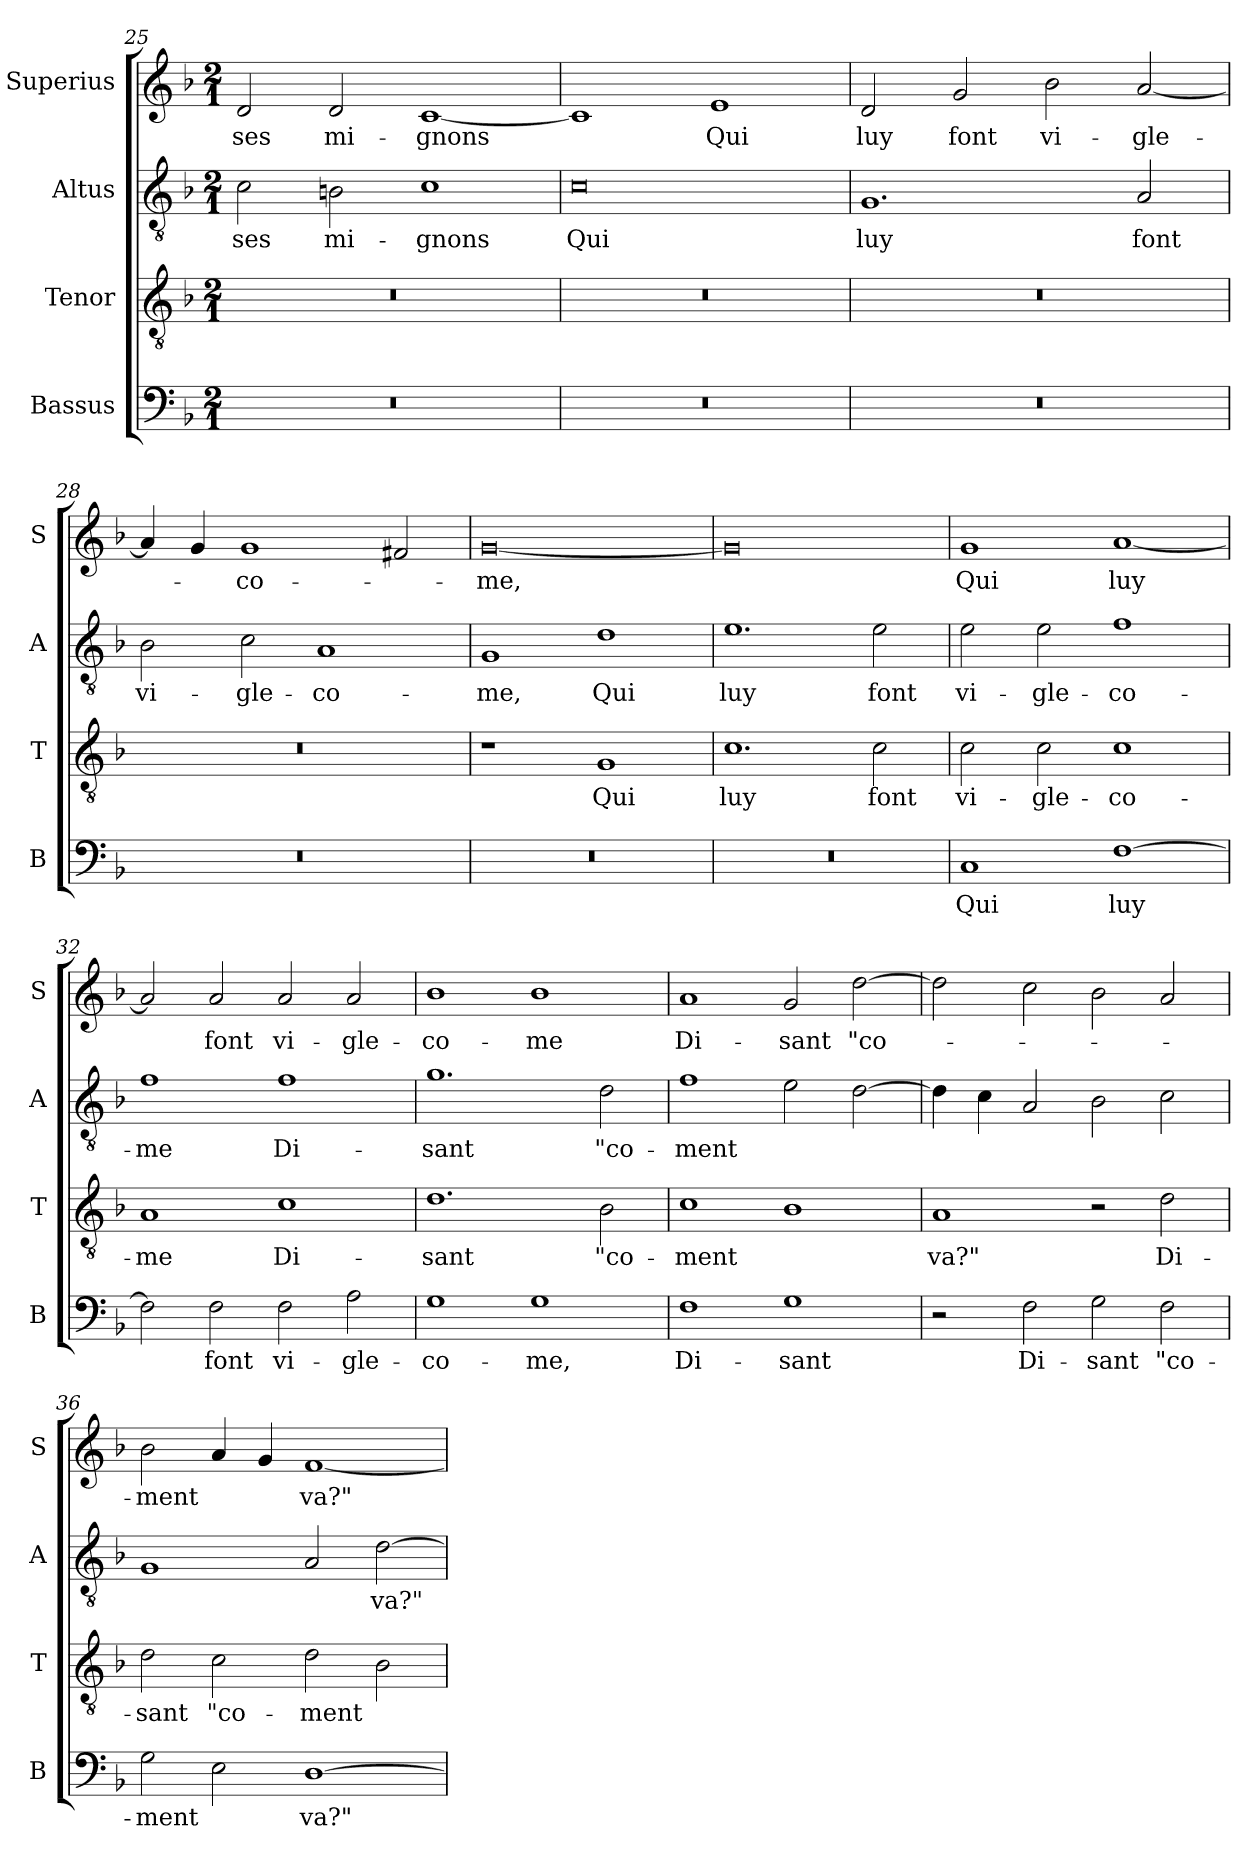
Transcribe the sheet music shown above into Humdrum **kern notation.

**kern	**text	**kern	**text	**kern	**text	**kern	**text
*part4	*part4	*part3	*part3	*part2	*part2	*part1	*part1
*staff4	*staff4	*staff3	*staff3	*staff2	*staff2	*staff1	*staff1
*I"Bassus	*	*I"Tenor	*	*I"Altus	*	*I"Superius	*
*I'B	*	*I'T	*	*I'A	*	*I'S	*
*clefF4	*	*clefGv2	*	*clefGv2	*	*clefG2	*
*k[b-]	*	*k[b-]	*	*k[b-]	*	*k[b-]	*
*M2/1	*	*M2/1	*	*M2/1	*	*M2/1	*
=25	=25	=25	=25	=25	=25	=25	=25
0r	.	0r	.	2c	ses	2d	ses
.	.	.	.	2Bn	mi-	2d	mi-
.	.	.	.	1c	-gnons	[1c	-gnons
=26	=26	=26	=26	=26	=26	=26	=26
0r	.	0r	.	0c	Qui	1c]	.
.	.	.	.	.	.	1e	Qui
=27	=27	=27	=27	=27	=27	=27	=27
0r	.	0r	.	1.G	luy	2d	luy
.	.	.	.	.	.	2g	font
.	.	.	.	.	.	2b-	vi-
.	.	.	.	2A	font	[2a	-gle-
=28	=28	=28	=28	=28	=28	=28	=28
0r	.	0r	.	2B-	vi-	4a]	.
.	.	.	.	.	.	4g	.
.	.	.	.	2c	-gle-	1g	-co-
.	.	.	.	1A	-co-	.	.
.	.	.	.	.	.	2f#X	.
=29	=29	=29	=29	=29	=29	=29	=29
0r	.	1r	.	1G	-me,	[0g	-me,
.	.	1G	Qui	1d	Qui	.	.
=30	=30	=30	=30	=30	=30	=30	=30
0r	.	1.c	luy	1.e	luy	0g]	.
.	.	2c	font	2e	font	.	.
=31	=31	=31	=31	=31	=31	=31	=31
1C	Qui	2c	vi-	2e	vi-	1g	Qui
.	.	2c	-gle-	2e	-gle-	.	.
[1F	luy	1c	-co-	1f	-co-	[1a	luy
=32	=32	=32	=32	=32	=32	=32	=32
2F]	.	1A	-me	1f	-me	2a]	.
2F	font	.	.	.	.	2a	font
2F	vi-	1c	Di-	1f	Di-	2a	vi-
2A	-gle-	.	.	.	.	2a	-gle-
=33	=33	=33	=33	=33	=33	=33	=33
1G	-co-	1.d	-sant	1.g	-sant	1b-	-co-
1G	-me,	.	.	.	.	1b-	-me
.	.	2B-	"co-	2d	"co-	.	.
=34	=34	=34	=34	=34	=34	=34	=34
1F	Di-	1c	-ment	1f	-ment	1a	Di-
1G	-sant	1B-	.	2e	.	2g	-sant
.	.	.	.	[2d	.	[2dd	"co-
=35	=35	=35	=35	=35	=35	=35	=35
2r	.	1A	va?"	4d]	.	2dd]	.
.	.	.	.	4c	.	.	.
2F	Di-	.	.	2A	.	2cc	.
2G	-sant	2r	.	2B-	.	2b-	.
2F	"co-	2d	Di-	2c	.	2a	.
=36	=36	=36	=36	=36	=36	=36	=36
2G	-ment	2d	-sant	1G	.	2b-	-ment
2E	.	2c	"co-	.	.	4a	.
.	.	.	.	.	.	4g	.
[1D	va?"	2d	-ment	2A	.	[1f	va?"
.	.	2B-	.	[2d	va?"	.	.
=	=	=	=	=	=	=	=
*-	*-	*-	*-	*-	*-	*-	*-
